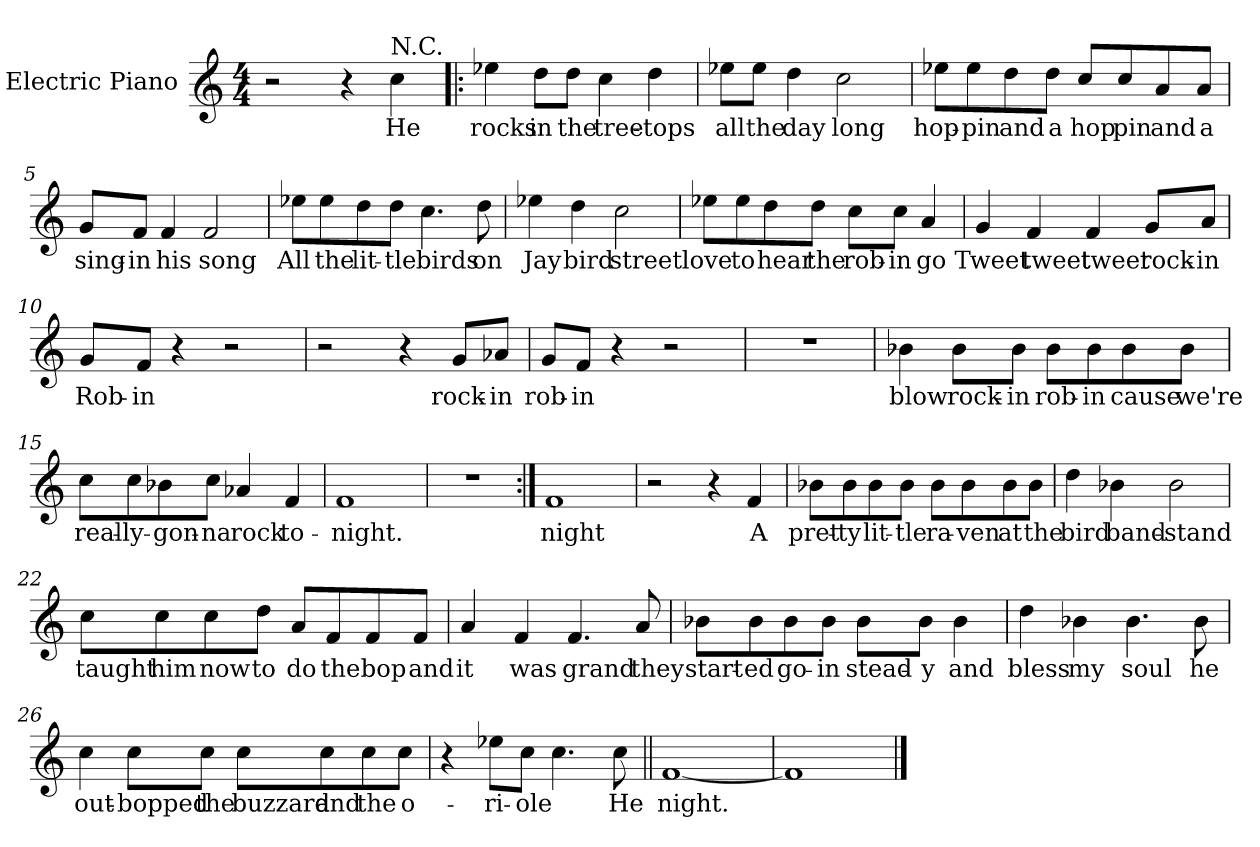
**kern	**text
*part1	*part1
*staff1	*staff1
*I"Electric Piano	*
*I'E.Pno	*
*clefG2	*
*k[]	*
*C:	*
*M4/4	*
=1	=1
2r	.
4r	.
!LO:TX:a:t=N.C.	!
4cc\	He
=2!|:	=2!|:
4ee-X\	rocks
8dd\L	in
8dd\J	the
4cc\	tree-
4dd\	-tops
=3	=3
8ee-X\L	all
8ee-\J	the
4dd\	day
2cc\	long
!!LO:LB:g=z
=4	=4
8ee-X\L	hop-
8ee-\	pin
8dd\	and
8dd\J	a
8cc/L	hop
8cc/	pin
8a/	and
8a/J	a
=5	=5
8g/L	sing-
8f/J	-in
4f/	his
2f/	song
=6	=6
8ee-X\L	All
8ee-\	the
8dd\	lit-
8dd\J	-tle
4.cc\	birds
8dd\	on
!!LO:LB:g=z
=7	=7
4ee-X\	Jay
4dd\	bird
2cc\	street
=8	=8
8ee-X\L	love
8ee-\	to
8dd\	hear
8dd\J	the
8cc\L	rob-
8cc\J	-in
4a/	go
=9	=9
4g/	Tweet
4f/	tweet
4f/	tweet
8g/L	rock-
8a/J	-in
!!LO:LB:g=z
=10	=10
8g/L	Rob-
8f/J	-in
4r	.
2r	.
=11	=11
2r	.
4r	.
8g/L	rock-
8a-X/J	-in
=12	=12
8g/L	rob-
8f/J	-in
4r	.
2r	.
=13	=13
1r	.
=14	=14
4b-X\	blow
8b-\L	rock-
8b-\J	-in
8b-\L	rob-
8b-\	-in
8b-\	cause
8b-\J	we're
!!LO:LB:g=z
=15	=15
8cc\L	real-
8cc\	-ly-
8b-X\	gon-
8cc\J	-na
4a-X/	rock
4f/	to-
=16	=16
1f	-night.
=17	=17
1r	.
=18:|!	=18:|!
1f	night
=19	=19
2r	.
4r	.
4f/	A
=20	=20
8b-X\L	pret-
8b-\	-ty
8b-\	lit-
8b-\J	-tle
8b-\L	ra-
8b-\	-ven
8b-\	at
8b-\J	the
!!LO:LB:g=z
=21	=21
4dd\	bird
4b-X\	band-
2b-\	-stand
=22	=22
8cc\L	taught
8cc\	him
8cc\	now
8dd\J	to
8a/L	do
8f/	the
8f/	bop
8f/J	and
=23	=23
4a/	it
4f/	was
4.f/	grand
8a/	they
!!LO:LB:g=z
=24	=24
8b-X\L	start-
8b-\	-ed
8b-\	go-
8b-\J	-in
8b-\L	stead-
8b-\J	-y
4b-\	and
=25	=25
4dd\	bless
4b-X\	my
4.b-\	soul
8b-\	he
!!LO:LB:g=z
=26	=26
4cc\	out-
8cc\L	-bopped
8cc\J	the
8cc\L	buzzard
8cc\	and
8cc\	the
8cc\J	o-
=27	=27
4r	.
8ee-X\L	-ri-
8cc\J	-ole
4.cc\	.
8cc\	He
=28||	=28||
[1f	night.
=29	=29
1f]	.
==	==
*-	*-
